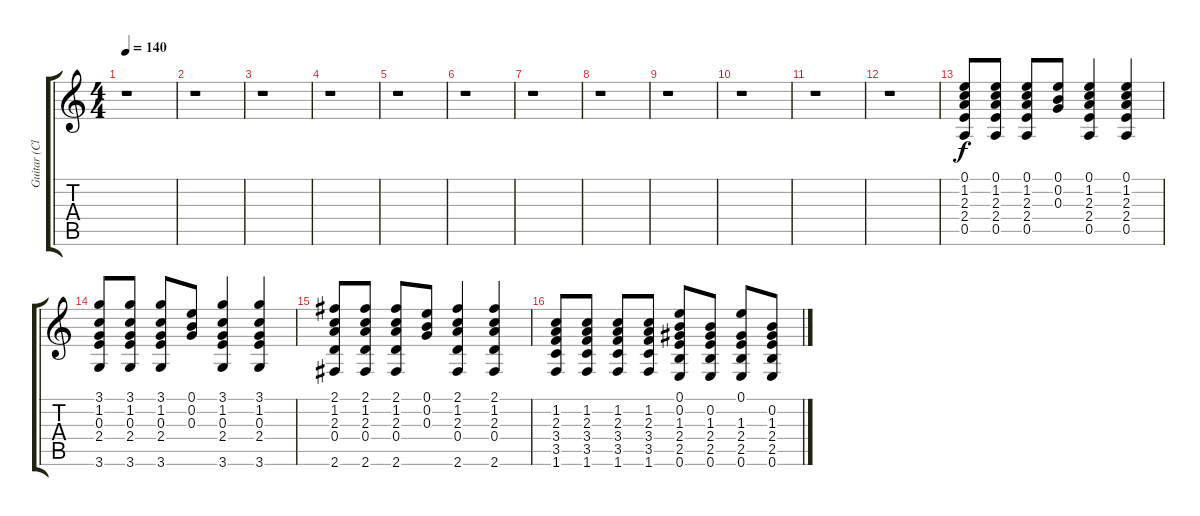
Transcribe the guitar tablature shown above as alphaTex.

\track ("Guitar (Clean)" "Guitar (Cl") {instrument electricguitarclean}
\staff {score tabs}
\tuning (E4 B3 G3 D3 A2 E2) {hide}
\ts (4 4)
\tempo 140
\clef g2
\ks c
r.1{dy f} |
r.1 |
r.1 |
r.1 |
r.1 |
r.1 |
r.1 |
r.1 |
r.1 |
r.1 |
r.1 |
r.1 |
(0.1 1.2 2.3 2.4 0.5).8 (0.1 1.2 2.3 2.4 0.5).8 (0.1 1.2 2.3 2.4 0.5).8 (0.1 0.2 0.3).8 (0.1 1.2 2.3 2.4 0.5).4 (0.1 1.2 2.3 2.4 0.5).4 |
(3.1 1.2 0.3 2.4 3.6).8 (3.1 1.2 0.3 2.4 3.6).8 (3.1 1.2 0.3 2.4 3.6).8 (0.1 0.2 0.3).8 (3.1 1.2 0.3 2.4 3.6).4 (3.1 1.2 0.3 2.4 3.6).4 |
(2.1 1.2 2.3 0.4 2.6).8 (2.1 1.2 2.3 0.4 2.6).8 (2.1 1.2 2.3 0.4 2.6).8 (0.1 0.2 0.3).8 (2.1 1.2 2.3 0.4 2.6).4 (2.1 1.2 2.3 0.4 2.6).4 |
(1.2 2.3 3.4 3.5 1.6).8 (1.2 2.3 3.4 3.5 1.6).8 (1.2 2.3 3.4 3.5 1.6).8 (1.2 2.3 3.4 3.5 1.6).8 (0.1 0.2 1.3 2.4 2.5 0.6).8 (0.2 1.3 2.4 2.5 0.6).8 (0.1 1.3 2.4 2.5 0.6).8 (0.2 1.3 2.4 2.5 0.6).8
